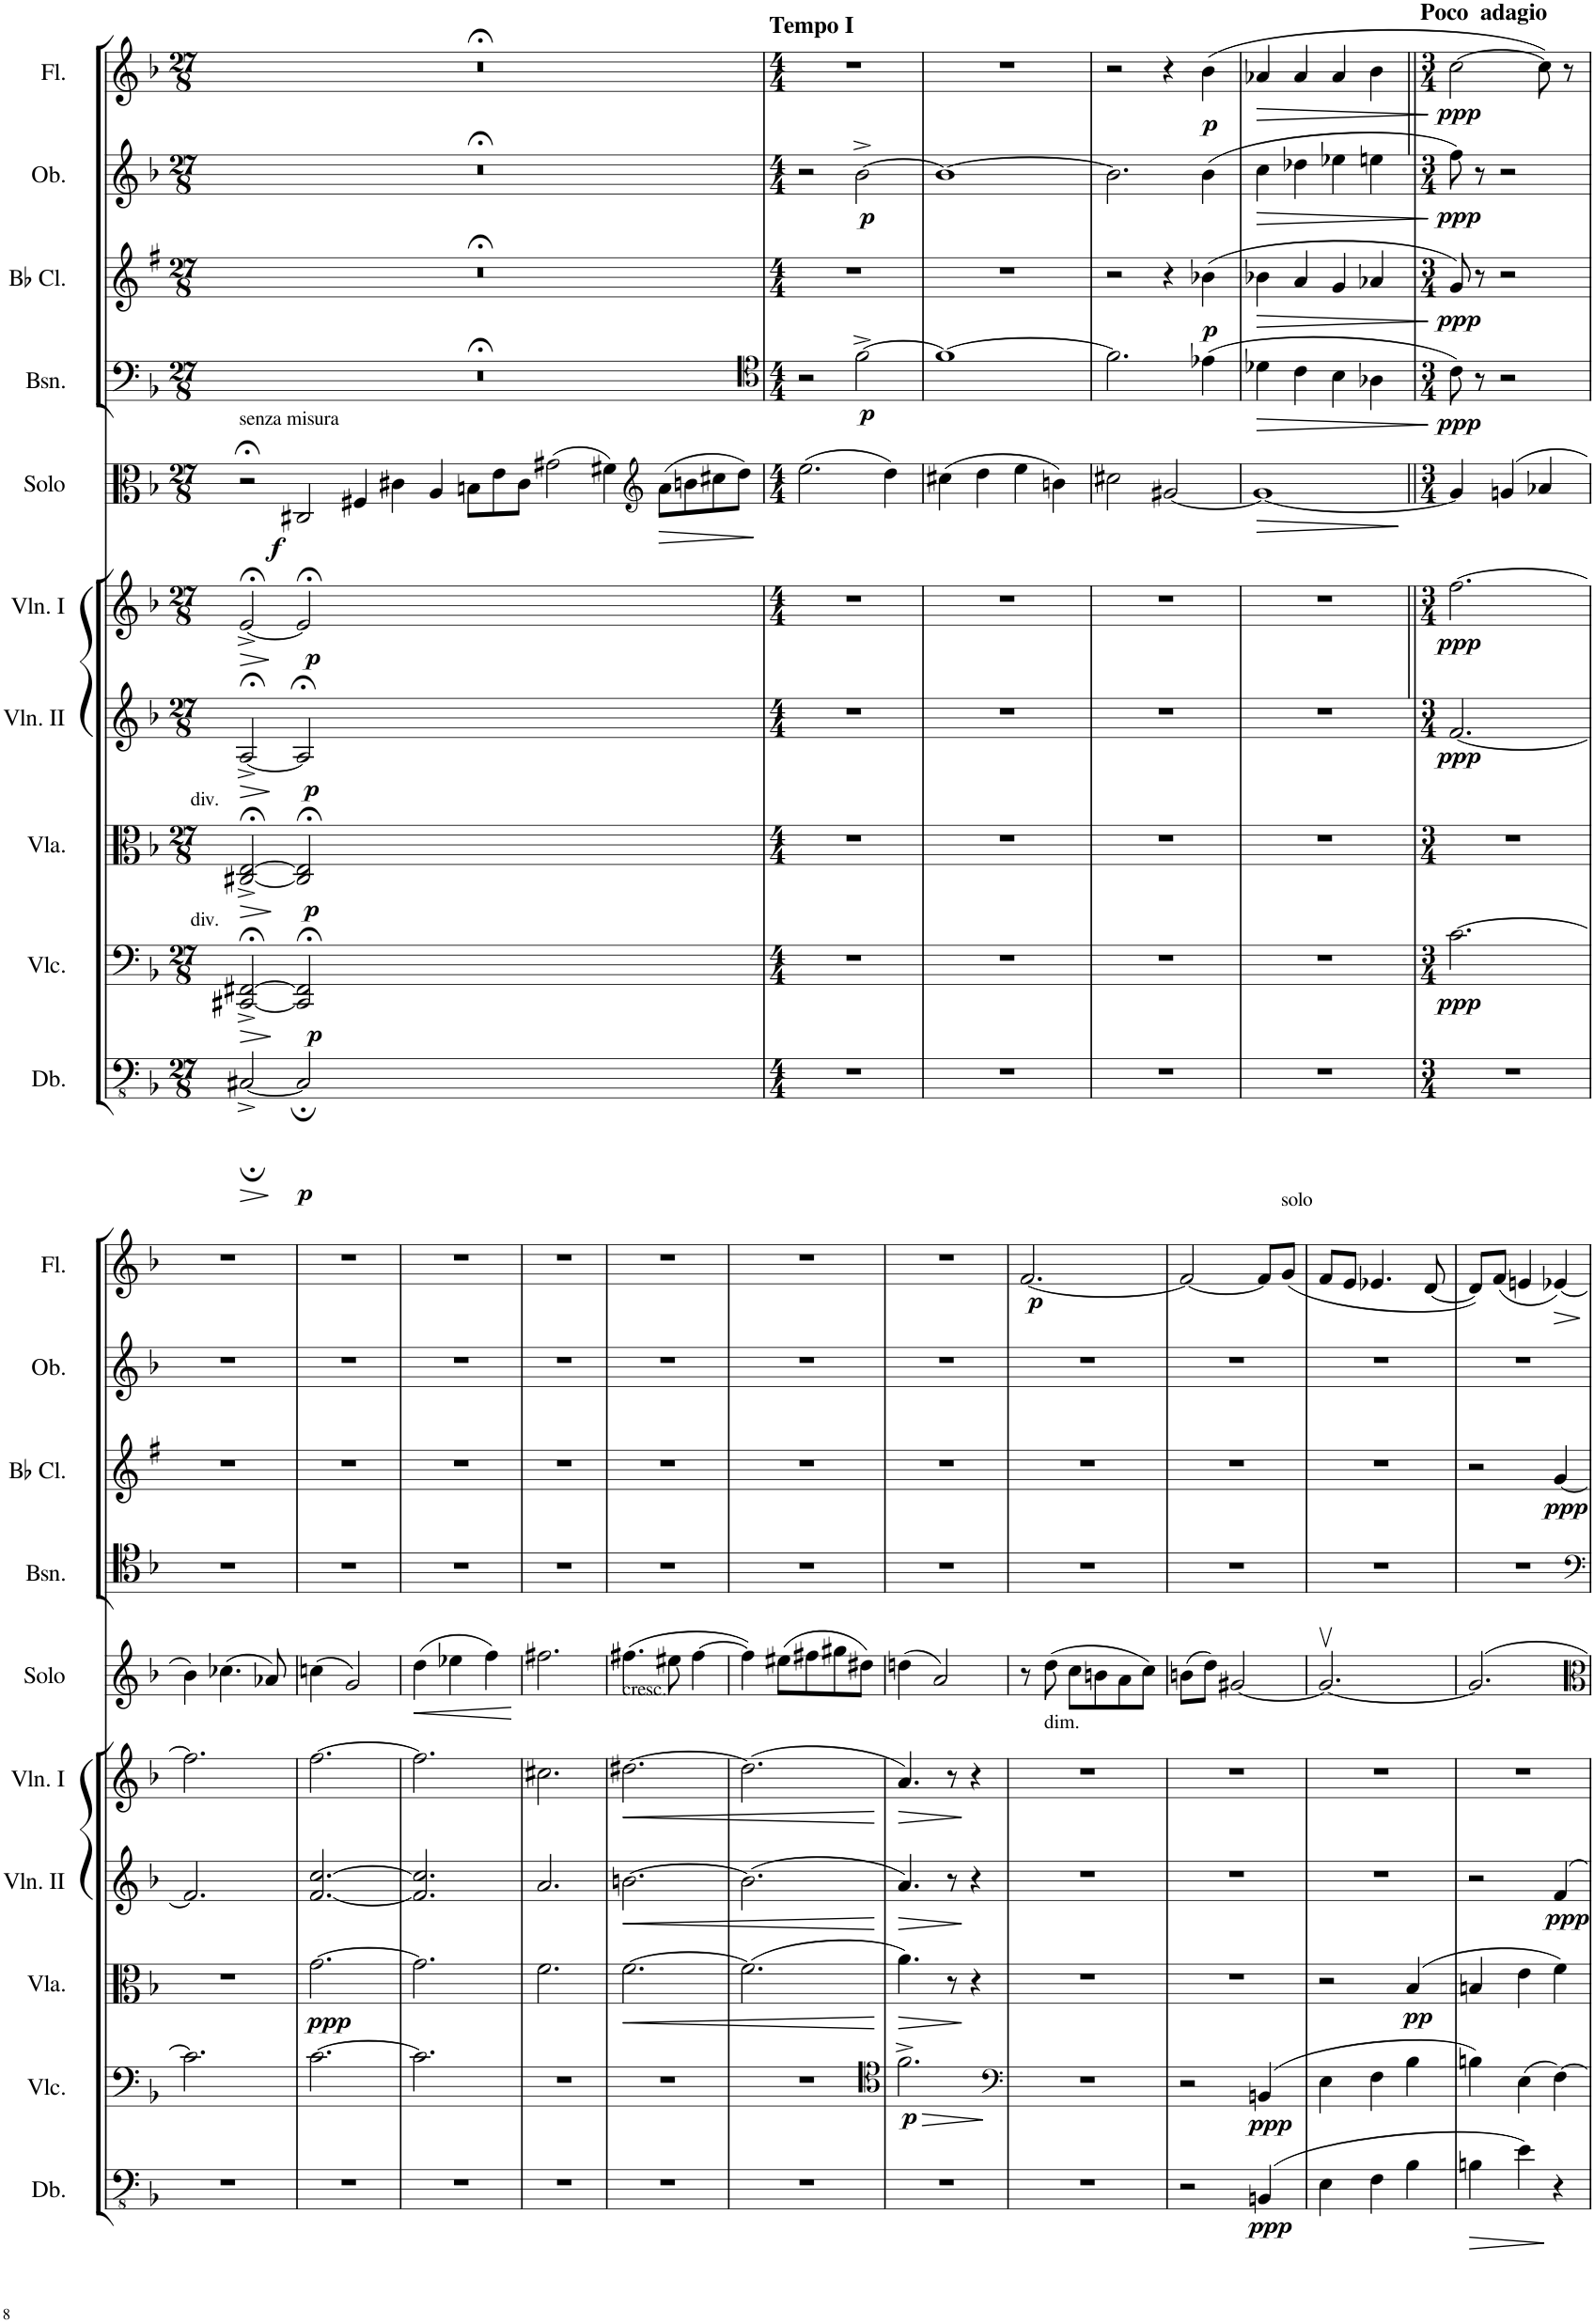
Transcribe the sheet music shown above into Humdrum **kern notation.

**kern	**dynam	**kern	**dynam	**kern	**dynam	**kern	**dynam	**kern	**dynam	**kern	**dynam	**kern	**dynam	**kern	**dynam	**kern	**dynam	**kern	**dynam
*part10	*part10	*part9	*part9	*part8	*part8	*part7	*part7	*part6	*part6	*part5	*part5	*part4	*part4	*part3	*part3	*part2	*part2	*part1	*part1
*staff10	*staff10	*staff9	*staff9	*staff8	*staff8	*staff7	*staff7	*staff6	*staff6	*staff5	*staff5	*staff4	*staff4	*staff3	*staff3	*staff2	*staff2	*staff1	*staff1
*I"Bass	*	*I"Cello	*	*I"Viola	*	*I"Violin II	*	*I"Violin I	*	*I"Solo Viola	*	*I"Bassoon	*	*I"Bb Clarinet	*	*I"Oboe	*	*I"Flute	*
*	*	*	*	*I'Vla.	*	*I'Vln. II	*	*I'Vln. I	*	*I'Solo	*	*I'Bsn.	*	*I'Bb Cl.	*	*I'Ob.	*	*I'Fl.	*
!!LO:PB:g=z
*clefFv4	*	*clefF4	*	*clefC3	*	*clefG2	*	*clefG2	*	*clefC3	*	*clefF4	*	*clefG2	*	*clefG2	*	*clefG2	*
*Trd7c12	*	*	*	*	*	*	*	*	*	*	*	*	*	*Trd1c2	*	*	*	*	*
*k[b-]	*	*k[b-]	*	*k[b-]	*	*k[b-]	*	*k[b-]	*	*k[b-]	*	*k[b-]	*	*k[f#]	*	*k[b-]	*	*k[b-]	*
*M27/8	*	*M27/8	*	*M27/8	*	*M27/8	*	*M27/8	*	*M27/8	*	*M27/8	*	*M27/8	*	*M27/8	*	*M27/8	*
=48	=48	=48	=48	=48	=48	=48	=48	=48	=48	=48	=48	=48	=48	=48	=48	=48	=48	=48	=48
!	!	!	!	!	!	!	!	!	!	!LO:TX:a:t=senza misura	!	!	!	!	!	!	!	!	!
!	!	!	!	!LO:TX:a:t=div.	!	!	!	!	!	!	!	!	!	!	!	!	!	!	!
!	!	!LO:TX:a:t=div.	!	!	!	!	!	!	!	!	!	!	!	!	!	!	!	!	!
!	!LO:HP:b	!	!LO:HP:b	!	!LO:HP:b	!	!LO:HP:b	!	!LO:HP:b	!	!	!	!	!	!	!	!	!	!
[2CC#X;^/	>	[2CC#X/;<^ [2FF#X/;<^	>	[2C#X/;<^ [2E/;<^	>	[2A;<^/	>	[2e;<^/	>	2r;<	.	8%27r;<	.	8%27r;<	.	8%27r;<	.	8%27r;<	.
!	!LO:DY:b	!	!LO:DY:b	!	!LO:DY:n=1:b	!	!LO:DY:n=1:b	!	!LO:DY:n=1:b	!	!LO:DY:b	!	!	!	!	!	!	!	!
2CC#;/]	p	2CC#/];< 2FF#/];<	p	2C#/];< 2E/];<	] p	2A;</]	] p	2e;</]	] p	2C#X/	f	.	.	.	.	.	.	.	.
0ryy	.	0ryy	.	0ryy	.	0ryy	.	0ryy	.	4F#X/	.	.	.	.	.	.	.	.	.
.	.	.	.	.	.	.	.	.	.	4c#X\	.	.	.	.	.	.	.	.	.
.	.	.	.	.	.	.	.	.	.	4A/	.	.	.	.	.	.	.	.	.
.	.	.	.	.	.	.	.	.	.	8Bn\L	.	.	.	.	.	.	.	.	.
.	.	.	.	.	.	.	.	.	.	8e\	.	.	.	.	.	.	.	.	.
.	.	.	.	.	.	.	.	.	.	8c#\J	.	.	.	.	.	.	.	.	.
.	.	.	.	.	.	.	.	.	.	(2g#X\	.	.	.	.	.	.	.	.	.
.	.	.	.	.	.	.	.	.	.	4f#X\)	.	.	.	.	.	.	.	.	.
*	*	*	*	*	*	*	*	*	*	*clefG2	*	*	*	*	*	*	*	*	*
!	!	!	!	!	!	!	!	!	!	!	!LO:HP:b	!	!	!	!	!	!	!	!
.	.	.	.	.	.	.	.	.	.	(8a\L	>	.	.	.	.	.	.	.	.
4ryy	.	4ryy	.	4ryy	.	4ryy	.	4ryy	.	8bn\	.	.	.	.	.	.	.	.	.
.	.	.	.	.	.	.	.	.	.	8cc#X\	.	.	.	.	.	.	.	.	.
8ryy	.	8ryy	.	8ryy	.	8ryy	.	8ryy	.	8dd\J)	.	.	.	.	.	.	.	.	.
.	.	.	.	.	.	.	.	.	.	.	]	.	.	.	.	.	.	.	.
=49	=49	=49	=49	=49	=49	=49	=49	=49	=49	=49	=49	=49	=49	=49	=49	=49	=49	=49	=49
*	*	*	*	*	*	*	*	*	*	*	*	*clefC4	*	*	*	*	*	*	*
*M4/4	*	*M4/4	*	*M4/4	*	*M4/4	*	*M4/4	*	*M4/4	*	*M4/4	*	*M4/4	*	*M4/4	*	*M4/4	*
!	!	!	!	!	!	!	!	!	!	!	!	!	!	!	!	!	!	!LO:TX:a:B:t=Tempo I	!
1r	.	1r	.	1r	.	1r	.	1r	.	(2.ee\	.	2r	.	1r	.	2r	.	1r	.
!	!	!	!	!	!	!	!	!	!	!	!	!	!LO:DY:b	!	!	!	!LO:DY:b	!	!
.	.	.	.	.	.	.	.	.	.	.	.	[2f^\	p	.	.	[2b-^\	p	.	.
.	.	.	.	.	.	.	.	.	.	4dd\)	.	.	.	.	.	.	.	.	.
=50	=50	=50	=50	=50	=50	=50	=50	=50	=50	=50	=50	=50	=50	=50	=50	=50	=50	=50	=50
1r	.	1r	.	1r	.	1r	.	1r	.	(4cc#X\	.	1f_	.	1r	.	1b-_	.	1r	.
.	.	.	.	.	.	.	.	.	.	4dd\	.	.	.	.	.	.	.	.	.
.	.	.	.	.	.	.	.	.	.	4ee\	.	.	.	.	.	.	.	.	.
.	.	.	.	.	.	.	.	.	.	4bn\)	.	.	.	.	.	.	.	.	.
=51	=51	=51	=51	=51	=51	=51	=51	=51	=51	=51	=51	=51	=51	=51	=51	=51	=51	=51	=51
1r	.	1r	.	1r	.	1r	.	1r	.	2cc#X\	.	2.f\]	.	2r	.	2.b-\]	.	2r	.
.	.	.	.	.	.	.	.	.	.	[2g#X/	.	.	.	4r	.	.	.	4r	.
!	!	!	!	!	!	!	!	!	!	!	!	!	!	!	!LO:DY:b	!	!	!	!LO:DY:b
.	.	.	.	.	.	.	.	.	.	.	.	(4e-X\	.	(4b-X\	p	(4b-\	.	(4b-\	p
=52	=52	=52	=52	=52	=52	=52	=52	=52	=52	=52	=52	=52	=52	=52	=52	=52	=52	=52	=52
!	!	!	!	!	!	!	!	!	!	!	!LO:HP:b	!	!LO:HP:b	!	!LO:HP:b	!	!LO:HP:b	!	!LO:HP:b
1r	.	1r	.	1r	.	1r	.	1r	.	1g#_	>	4d-X\	>	4b-X\	>	4cc\	>	4a-X/	>
.	.	.	.	.	.	.	.	.	.	.	.	4c\	.	4a/	.	4dd-X\	.	4a-/	.
.	.	.	.	.	.	.	.	.	.	.	.	4B-\	.	4g/	.	4ee-X\	.	4a-/	.
.	.	.	.	.	.	.	.	.	.	.	.	4A-X\	.	4a-X/	.	4een\	.	4b-\	.
.	.	.	.	.	.	.	.	.	.	.	]	.	]	.	]	.	]	.	]
=53||	=53||	=53||	=53||	=53||	=53||	=53||	=53||	=53||	=53||	=53||	=53||	=53||	=53||	=53||	=53||	=53||	=53||	=53||	=53||
*M3/4	*	*M3/4	*	*M3/4	*	*M3/4	*	*M3/4	*	*M3/4	*	*M3/4	*	*M3/4	*	*M3/4	*	*M3/4	*
!	!	!	!	!	!	!	!	!	!	!	!	!	!	!	!	!	!	!LO:TX:a:B:t=Poco  adagio	!
!	!	!	!LO:DY:b	!	!	!	!LO:DY:b	!	!LO:DY:b	!	!	!	!LO:DY:b	!	!LO:DY:b	!	!LO:DY:b	!	!LO:DY:b
2.r	.	[2.c\	ppp	2.r	.	[2.f/	ppp	[2.ff\	ppp	4g#/]	.	8c\)	ppp	8g/)	ppp	8ff\)	ppp	[2cc\	ppp
.	.	.	.	.	.	.	.	.	.	.	.	8r	.	8r	.	8r	.	.	.
.	.	.	.	.	.	.	.	.	.	(4gn/	.	2r	.	2r	.	2r	.	.	.
.	.	.	.	.	.	.	.	.	.	4a-X/	.	.	.	.	.	.	.	8cc\])	.
.	.	.	.	.	.	.	.	.	.	.	.	.	.	.	.	.	.	8r	.
!!LO:LB:g=z
=54	=54	=54	=54	=54	=54	=54	=54	=54	=54	=54	=54	=54	=54	=54	=54	=54	=54	=54	=54
2.r	.	2.c\]	.	2.r	.	2.f/]	.	2.ff\]	.	4b-\)	.	2.r	.	2.r	.	2.r	.	2.r	.
.	.	.	.	.	.	.	.	.	.	(4.cc-X\	.	.	.	.	.	.	.	.	.
.	.	.	.	.	.	.	.	.	.	8a-X/)	.	.	.	.	.	.	.	.	.
=55	=55	=55	=55	=55	=55	=55	=55	=55	=55	=55	=55	=55	=55	=55	=55	=55	=55	=55	=55
!	!	!	!	!	!LO:DY:b	!	!	!	!	!	!	!	!	!	!	!	!	!	!
2.r	.	[2.c\	.	[2.g\	ppp	[2.f/ [2.cc/	.	[2.ff\	.	(4ccn\	.	2.r	.	2.r	.	2.r	.	2.r	.
.	.	.	.	.	.	.	.	.	.	2g/)	.	.	.	.	.	.	.	.	.
=56	=56	=56	=56	=56	=56	=56	=56	=56	=56	=56	=56	=56	=56	=56	=56	=56	=56	=56	=56
!	!	!	!	!	!	!	!	!	!	!	!LO:HP:b	!	!	!	!	!	!	!	!
2.r	.	2.c\]	.	2.g\]	.	2.f/] 2.cc/]	.	2.ff\]	.	(4dd\	<	2.r	.	2.r	.	2.r	.	2.r	.
.	.	.	.	.	.	.	.	.	.	4ee-X\	.	.	.	.	.	.	.	.	.
.	.	.	.	.	.	.	.	.	.	4ff\)	.	.	.	.	.	.	.	.	.
.	.	.	.	.	.	.	.	.	.	.	[	.	.	.	.	.	.	.	.
=57	=57	=57	=57	=57	=57	=57	=57	=57	=57	=57	=57	=57	=57	=57	=57	=57	=57	=57	=57
2.r	.	2.r	.	2.f\	.	2.a/	.	2.cc#X\	.	2.ff#X\	.	2.r	.	2.r	.	2.r	.	2.r	.
=58	=58	=58	=58	=58	=58	=58	=58	=58	=58	=58	=58	=58	=58	=58	=58	=58	=58	=58	=58
!	!	!	!	!	!	!	!	!	!	!LO:TX:b:t=cresc.	!	!	!	!	!	!	!	!	!
!	!	!	!	!	!LO:HP:b	!	!LO:HP:b	!	!LO:HP:b	!	!	!	!	!	!	!	!	!	!
2.r	.	2.r	.	[2.f\	<	[2.bn\	<	[2.dd#X\	<	(4.ff#X\	.	2.r	.	2.r	.	2.r	.	2.r	.
.	.	.	.	.	.	.	.	.	.	8ee#X\	.	.	.	.	.	.	.	.	.
.	.	.	.	.	.	.	.	.	.	[4ff#\	.	.	.	.	.	.	.	.	.
=59	=59	=59	=59	=59	=59	=59	=59	=59	=59	=59	=59	=59	=59	=59	=59	=59	=59	=59	=59
2.r	.	2.r	.	(2.f\]	.	(2.b\]	.	(2.dd#\]	.	4ff#\])	.	2.r	.	2.r	.	2.r	.	2.r	.
.	.	.	.	.	.	.	.	.	.	(8ee#X\L	.	.	.	.	.	.	.	.	.
.	.	.	.	.	.	.	.	.	.	8ff#X\	.	.	.	.	.	.	.	.	.
.	.	.	.	.	.	.	.	.	.	8gg#X\	.	.	.	.	.	.	.	.	.
.	.	.	.	.	.	.	.	.	.	8dd#X\J)	.	.	.	.	.	.	.	.	.
.	.	.	.	.	[	.	[	.	[	.	.	.	.	.	.	.	.	.	.
=60	=60	=60	=60	=60	=60	=60	=60	=60	=60	=60	=60	=60	=60	=60	=60	=60	=60	=60	=60
*	*	*clefC4	*	*	*	*	*	*	*	*	*	*	*	*	*	*	*	*	*
!	!	!	!LO:DY:b	!	!LO:HP:b	!	!LO:HP:b	!	!LO:HP:b	!	!	!	!	!	!	!	!	!	!
2.r	.	2.f^\	p	4.a\)	>	4.a/)	>	4.a/)	>	(4ddn\	.	2.r	.	2.r	.	2.r	.	2.r	.
.	.	.	.	.	.	.	.	.	.	2a/)	.	.	.	.	.	.	.	.	.
.	.	.	.	8r	.	8r	.	8r	.	.	.	.	.	.	.	.	.	.	.
.	.	.	.	4r	]	4r	]	4r	]	.	.	.	.	.	.	.	.	.	.
.	.	.	]	.	.	.	.	.	.	.	.	.	.	.	.	.	.	.	.
=61	=61	=61	=61	=61	=61	=61	=61	=61	=61	=61	=61	=61	=61	=61	=61	=61	=61	=61	=61
*	*	*clefF4	*	*	*	*	*	*	*	*	*	*	*	*	*	*	*	*	*
!	!	!	!	!	!	!	!	!	!	!	!	!	!	!	!	!	!	!	!LO:DY:b
2.r	.	2.r	.	2.r	.	2.r	.	2.r	.	8r	.	2.r	.	2.r	.	2.r	.	[2.f/	p
!	!	!	!	!	!	!	!	!	!	!LO:TX:b:t=dim.	!	!	!	!	!	!	!	!	!
.	.	.	.	.	.	.	.	.	.	(8dd\	.	.	.	.	.	.	.	.	.
.	.	.	.	.	.	.	.	.	.	8cc\L	.	.	.	.	.	.	.	.	.
.	.	.	.	.	.	.	.	.	.	8bn\	.	.	.	.	.	.	.	.	.
.	.	.	.	.	.	.	.	.	.	8a\	.	.	.	.	.	.	.	.	.
.	.	.	.	.	.	.	.	.	.	8cc\J)	.	.	.	.	.	.	.	.	.
=62	=62	=62	=62	=62	=62	=62	=62	=62	=62	=62	=62	=62	=62	=62	=62	=62	=62	=62	=62
2r	.	2r	.	2.r	.	2.r	.	2.r	.	(8bn\L	.	2.r	.	2.r	.	2.r	.	2f/_	.
.	.	.	.	.	.	.	.	.	.	8dd\J)	.	.	.	.	.	.	.	.	.
.	.	.	.	.	.	.	.	.	.	[2g#X/	.	.	.	.	.	.	.	.	.
!	!LO:DY:b	!	!LO:DY:b	!	!	!	!	!	!	!	!	!	!	!	!	!	!	!	!
(4BBBn/	ppp	(4BBn/	ppp	.	.	.	.	.	.	.	.	.	.	.	.	.	.	8f/L]	.
!	!	!	!	!	!	!	!	!	!	!	!	!	!	!	!	!	!	!LO:TX:a:t=solo	!
.	.	.	.	.	.	.	.	.	.	.	.	.	.	.	.	.	.	(8g/J	.
=63	=63	=63	=63	=63	=63	=63	=63	=63	=63	=63	=63	=63	=63	=63	=63	=63	=63	=63	=63
4EE\	.	4E\	.	2r	.	2.r	.	2.r	.	2.g#v/_	.	2.r	.	2.r	.	2.r	.	8f/L	.
.	.	.	.	.	.	.	.	.	.	.	.	.	.	.	.	.	.	8e/J	.
4FF\	.	4F\	.	.	.	.	.	.	.	.	.	.	.	.	.	.	.	4.e-X/	.
!	!	!	!	!	!LO:DY:b	!	!	!	!	!	!	!	!	!	!	!	!	!	!
4BB-\	.	4B-\	.	(4B-/	pp	.	.	.	.	.	.	.	.	.	.	.	.	.	.
.	.	.	.	.	.	.	.	.	.	.	.	.	.	.	.	.	.	[8d/	.
=64	=64	=64	=64	=64	=64	=64	=64	=64	=64	=64	=64	=64	=64	=64	=64	=64	=64	=64	=64
4BBn\	.	4Bn\)	.	4Bn/	.	2r	.	2.r	.	2.g#/]	.	2.r	.	2r	.	2.r	.	8d/L])	.
.	.	.	.	.	.	.	.	.	.	.	.	.	.	.	.	.	.	(8f/J	.
4E\)	.	(4E\	.	4e\	.	.	.	.	.	.	.	.	.	.	.	.	.	4en/	.
!	!	!	!	!	!	!	!LO:DY:b	!	!	!	!	!	!	!	!LO:DY:b	!	!	!	!LO:HP:b
4r	]	[4F\)	.	4f\)	.	4f/	ppp	.	.	.	.	.	.	[4g/	ppp	.	.	[4e-X/)	>
.	.	.	.	.	.	.	.	.	.	.	.	.	.	.	.	.	.	.	]
=	=	=	=	=	=	=	=	=	=	=	=	=	=	=	=	=	=	=	=
*-	*-	*-	*-	*-	*-	*-	*-	*-	*-	*-	*-	*-	*-	*-	*-	*-	*-	*-	*-
